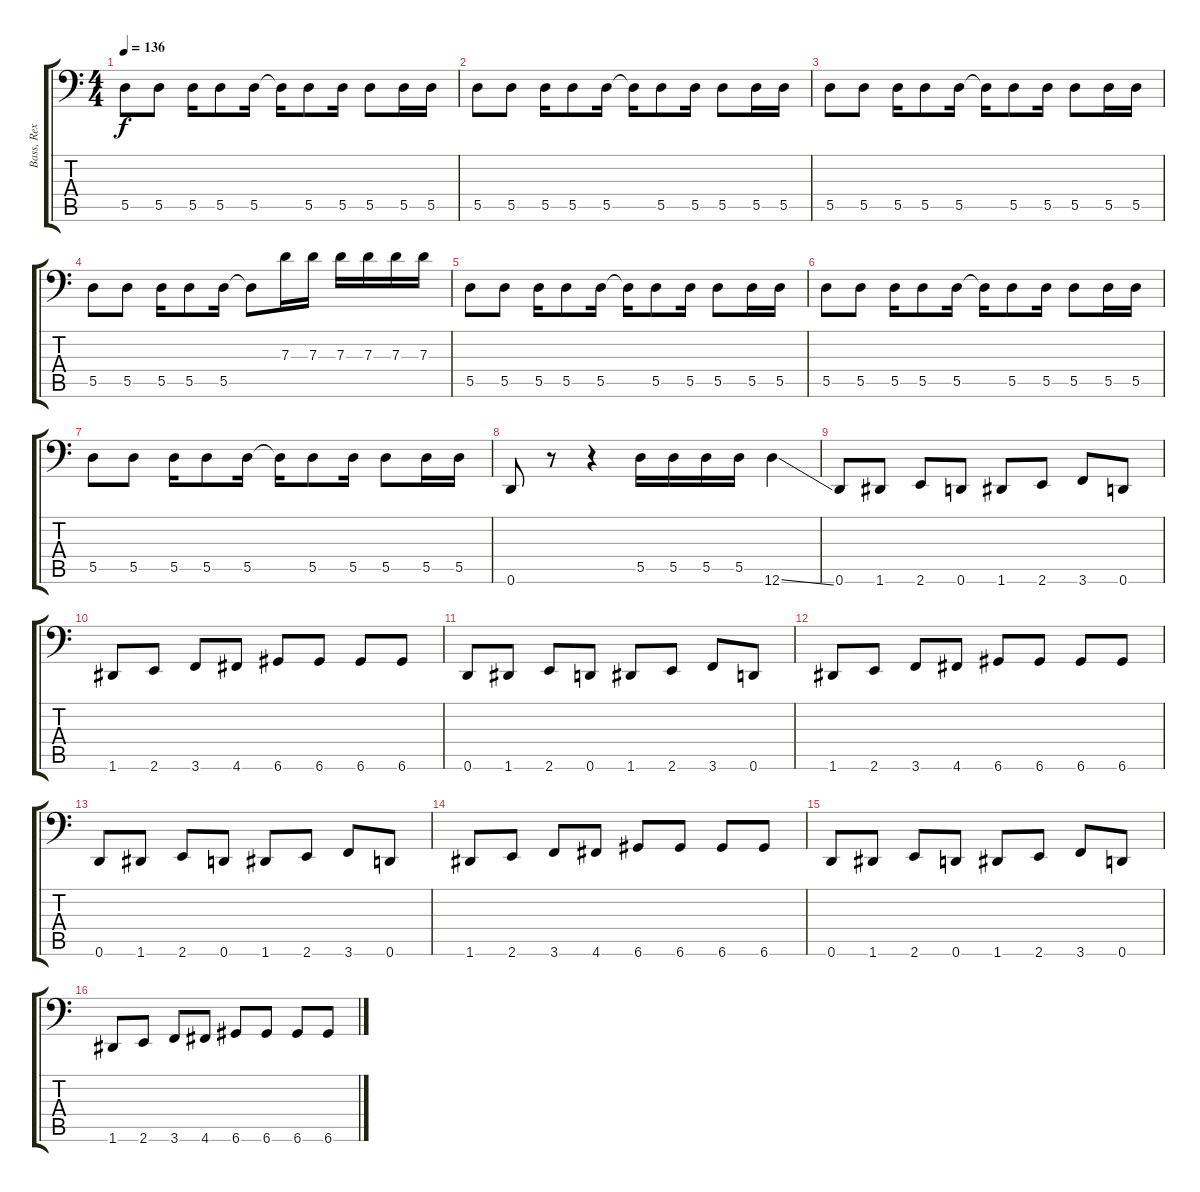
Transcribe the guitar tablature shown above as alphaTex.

\track ("Bass, Rex" "Bass, Rex") {instrument electricbasspick}
\staff {score tabs}
\tuning (E3 B2 G2 D2 A1 D1) {hide}
\ts (4 4)
\tempo 136
\clef f4
\ks c
5.5.8{dy f} 5.5.8 5.5.16 5.5.8 5.5.16 5.5{t}.16 5.5.8 5.5.16 5.5.8 5.5.16 5.5.16 |
5.5.8 5.5.8 5.5.16 5.5.8 5.5.16 5.5{t}.16 5.5.8 5.5.16 5.5.8 5.5.16 5.5.16 |
5.5.8 5.5.8 5.5.16 5.5.8 5.5.16 5.5{t}.16 5.5.8 5.5.16 5.5.8 5.5.16 5.5.16 |
5.5.8 5.5.8 5.5.16 5.5.8 5.5.16 5.5{t}.8 7.3.16 7.3.16 7.3.16 7.3.16 7.3.16 7.3.16 |
5.5.8 5.5.8 5.5.16 5.5.8 5.5.16 5.5{t}.16 5.5.8 5.5.16 5.5.8 5.5.16 5.5.16 |
5.5.8 5.5.8 5.5.16 5.5.8 5.5.16 5.5{t}.16 5.5.8 5.5.16 5.5.8 5.5.16 5.5.16 |
5.5.8 5.5.8 5.5.16 5.5.8 5.5.16 5.5{t}.16 5.5.8 5.5.16 5.5.8 5.5.16 5.5.16 |
0.6.8 r.8 r.4 5.5.16 5.5.16 5.5.16 5.5.16 12.6{ss}.4 |
0.6.8 1.6.8 2.6.8 0.6.8 1.6.8 2.6.8 3.6.8 0.6.8 |
1.6.8 2.6.8 3.6.8 4.6.8 6.6.8 6.6.8 6.6.8 6.6.8 |
0.6.8 1.6.8 2.6.8 0.6.8 1.6.8 2.6.8 3.6.8 0.6.8 |
1.6.8 2.6.8 3.6.8 4.6.8 6.6.8 6.6.8 6.6.8 6.6.8 |
0.6.8 1.6.8 2.6.8 0.6.8 1.6.8 2.6.8 3.6.8 0.6.8 |
1.6.8 2.6.8 3.6.8 4.6.8 6.6.8 6.6.8 6.6.8 6.6.8 |
0.6.8 1.6.8 2.6.8 0.6.8 1.6.8 2.6.8 3.6.8 0.6.8 |
1.6.8 2.6.8 3.6.8 4.6.8 6.6.8 6.6.8 6.6.8 6.6.8
